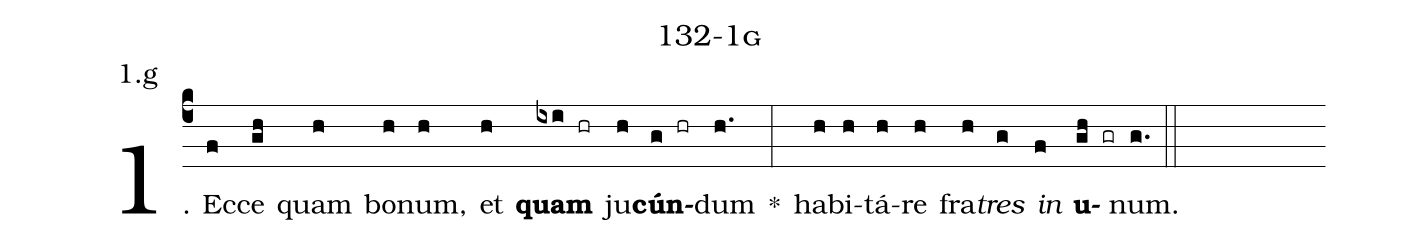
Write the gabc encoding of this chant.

name: 132-1g;
annotation: 1.g;
%%
(c4)1. Ec(f)ce(gh) quam(h) bo(h)num,(h) et(h) <b>quam</b>(ixi hr) ju(h)<b>cún</b>(g hr)dum(h.) *(:) ha(h)bi(h)tá(h)re(h) fra(h)<i>tres</i>(g) <i>in</i>(f) <b>u</b>(gh gr)num.(g.) (::)
